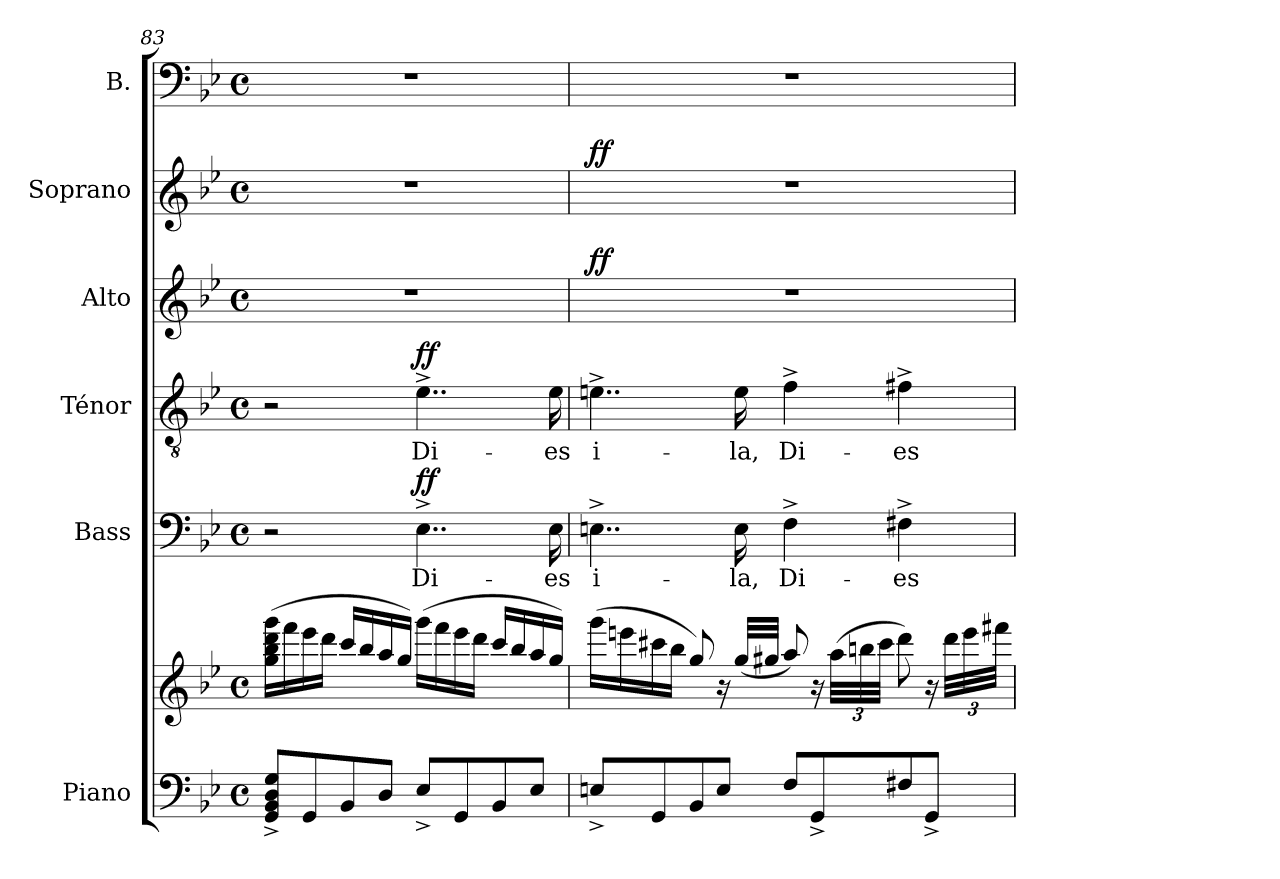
**kern	**kern	**kern	**text	**dynam	**kern	**text	**dynam	**kern	**dynam	**kern	**dynam	**kern
*part6	*part6	*part5	*part5	*part5	*part4	*part4	*part4	*part3	*part3	*part2	*part2	*part1
*staff7	*staff6	*staff5	*staff5	*staff5	*staff4	*staff4	*staff4	*staff3	*staff3	*staff2	*staff2	*staff1
*I"Piano	*	*I"Bass	*	*	*I"Ténor	*	*	*I"Alto	*	*I"Soprano	*	*I"B.
*I'Pno.	*	*I'B.	*	*	*I'T.	*	*	*I'A.	*	*I'S.	*	*I'B.
*clefF4	*clefG2	*clefF4	*	*	*clefGv2	*	*	*clefG2	*	*clefG2	*	*clefF4
*k[b-e-]	*k[b-e-]	*k[b-e-]	*	*	*k[b-e-]	*	*	*k[b-e-]	*	*k[b-e-]	*	*k[b-e-]
*M4/4	*M4/4	*M4/4	*	*	*M4/4	*	*	*M4/4	*	*M4/4	*	*M4/4
*met(c)	*met(c)	*met(c)	*	*	*met(c)	*	*	*met(c)	*	*met(c)	*	*met(c)
=83	=83	=83	=83	=83	=83	=83	=83	=83	=83	=83	=83	=83
8GG/^ 8BB-/^ 8D/^ 8G/^L	(16gg\ 16bb-\ 16ddd\ 16ggg\LL	2r	.	.	2r	.	.	1r	.	1r	.	1r
.	16fff\	.	.	.	.	.	.	.	.	.	.	.
8GG/	16eee-\	.	.	.	.	.	.	.	.	.	.	.
.	16ddd\JJ	.	.	.	.	.	.	.	.	.	.	.
8BB-/	16ccc/LL	.	.	.	.	.	.	.	.	.	.	.
.	16bb-/	.	.	.	.	.	.	.	.	.	.	.
8D/J	16aa/	.	.	.	.	.	.	.	.	.	.	.
.	16gg/JJ)	.	.	.	.	.	.	.	.	.	.	.
!	!	!	!	!LO:DY:a	!	!	!LO:DY:a	!	!	!	!	!
8E-^/L	(16ggg\LL	4..E-^\	Di-	ff	4..e-^\	Di-	ff	.	.	.	.	.
.	16fff\	.	.	.	.	.	.	.	.	.	.	.
8GG/	16eee-\	.	.	.	.	.	.	.	.	.	.	.
.	16ddd\JJ	.	.	.	.	.	.	.	.	.	.	.
8BB-/	16ccc/LL	.	.	.	.	.	.	.	.	.	.	.
.	16bb-/	.	.	.	.	.	.	.	.	.	.	.
8E-/J	16aa/	.	.	.	.	.	.	.	.	.	.	.
.	16gg/JJ)	16E-\	-es	.	16e-\	-es	.	.	.	.	.	.
!!LO:PB:g=z
=84	=84	=84	=84	=84	=84	=84	=84	=84	=84	=84	=84	=84
!	!	!	!	!	!	!	!	!	!LO:DY:a	!	!LO:DY:a	!
8En^/L	(16ggg\LL	4..En^\	i-	.	4..en^\	i-	.	1r	ff	1r	ff	1r
.	16eeen\	.	.	.	.	.	.	.	.	.	.	.
8GG/	16ccc#X\	.	.	.	.	.	.	.	.	.	.	.
.	16bb-\JJ	.	.	.	.	.	.	.	.	.	.	.
8BB-/	8gg/)	.	.	.	.	.	.	.	.	.	.	.
8E/J	16r	.	.	.	.	.	.	.	.	.	.	.
.	(>32gg/LLL	16E\	-la,	.	16e\	-la,	.	.	.	.	.	.
.	32gg#X/JJJ	.	.	.	.	.	.	.	.	.	.	.
8F/L	8aa/)	4F^\	Di-	.	4f^\	Di-	.	.	.	.	.	.
8GG^/	16r	.	.	.	.	.	.	.	.	.	.	.
*	*Xbrackettup	*	*	*	*	*	*	*	*	*	*	*
.	(48aa\LLL	.	.	.	.	.	.	.	.	.	.	.
.	48bbn\	.	.	.	.	.	.	.	.	.	.	.
.	48ccc#\JJJ	.	.	.	.	.	.	.	.	.	.	.
8F#X/	8ddd\)	4F#X^\	-es	.	4f#X^\	-es	.	.	.	.	.	.
8GG^/J	16r	.	.	.	.	.	.	.	.	.	.	.
.	48ddd\LLL	.	.	.	.	.	.	.	.	.	.	.
.	48eee\	.	.	.	.	.	.	.	.	.	.	.
.	48fff#X\JJJ	.	.	.	.	.	.	.	.	.	.	.
=	=	=	=	=	=	=	=	=	=	=	=	=
*-	*-	*-	*-	*-	*-	*-	*-	*-	*-	*-	*-	*-
